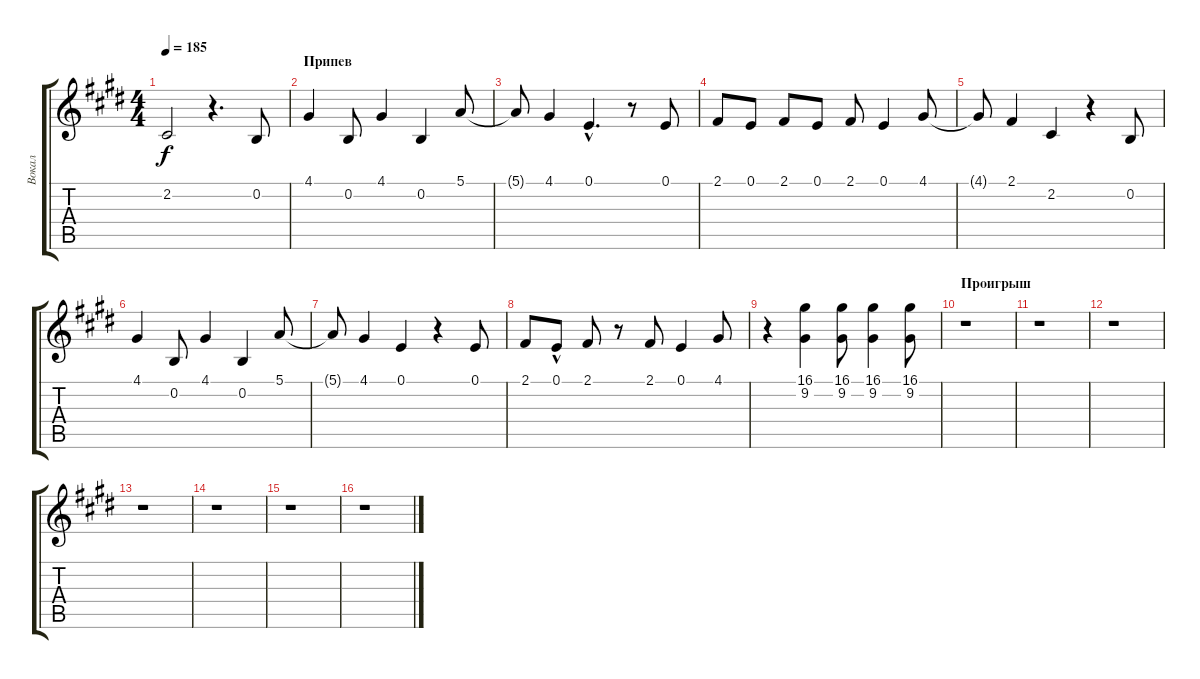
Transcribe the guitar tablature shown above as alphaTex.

\track ("Вокал" "Вокал") {instrument englishhorn}
\staff {score tabs}
\tuning (E4 B3 G3 D3 A2 E2) {hide}
\ts (4 4)
\tempo 185
\clef g2
\ks c#minor
2.2{t}.2{dy f} r.4{d} 0.2.8 |
\section ("" "Припев")
4.1.4 0.2.8 4.1.4 0.2.4 5.1.8 |
5.1{t}.8 4.1.4 0.1{hac}.4{d} r.8 0.1.8 |
2.1.8 0.1.8 2.1.8 0.1.8 2.1.8 0.1.4 4.1.8 |
4.1{t}.8 2.1.4 2.2.4 r.4 0.2.8 |
4.1.4 0.2.8 4.1.4 0.2.4 5.1.8 |
5.1{t}.8 4.1.4 0.1.4 r.4 0.1.8 |
2.1.8 0.1{hac}.8 2.1.8 r.8 2.1.8 0.1.4 4.1.8 |
r.4 (16.1 9.2).4 (16.1 9.2).8 (16.1 9.2).4 (16.1 9.2).8 |
\section ("" "Проигрыш")
r.1 |
r.1 |
r.1 |
r.1 |
r.1 |
r.1 |
r.1
